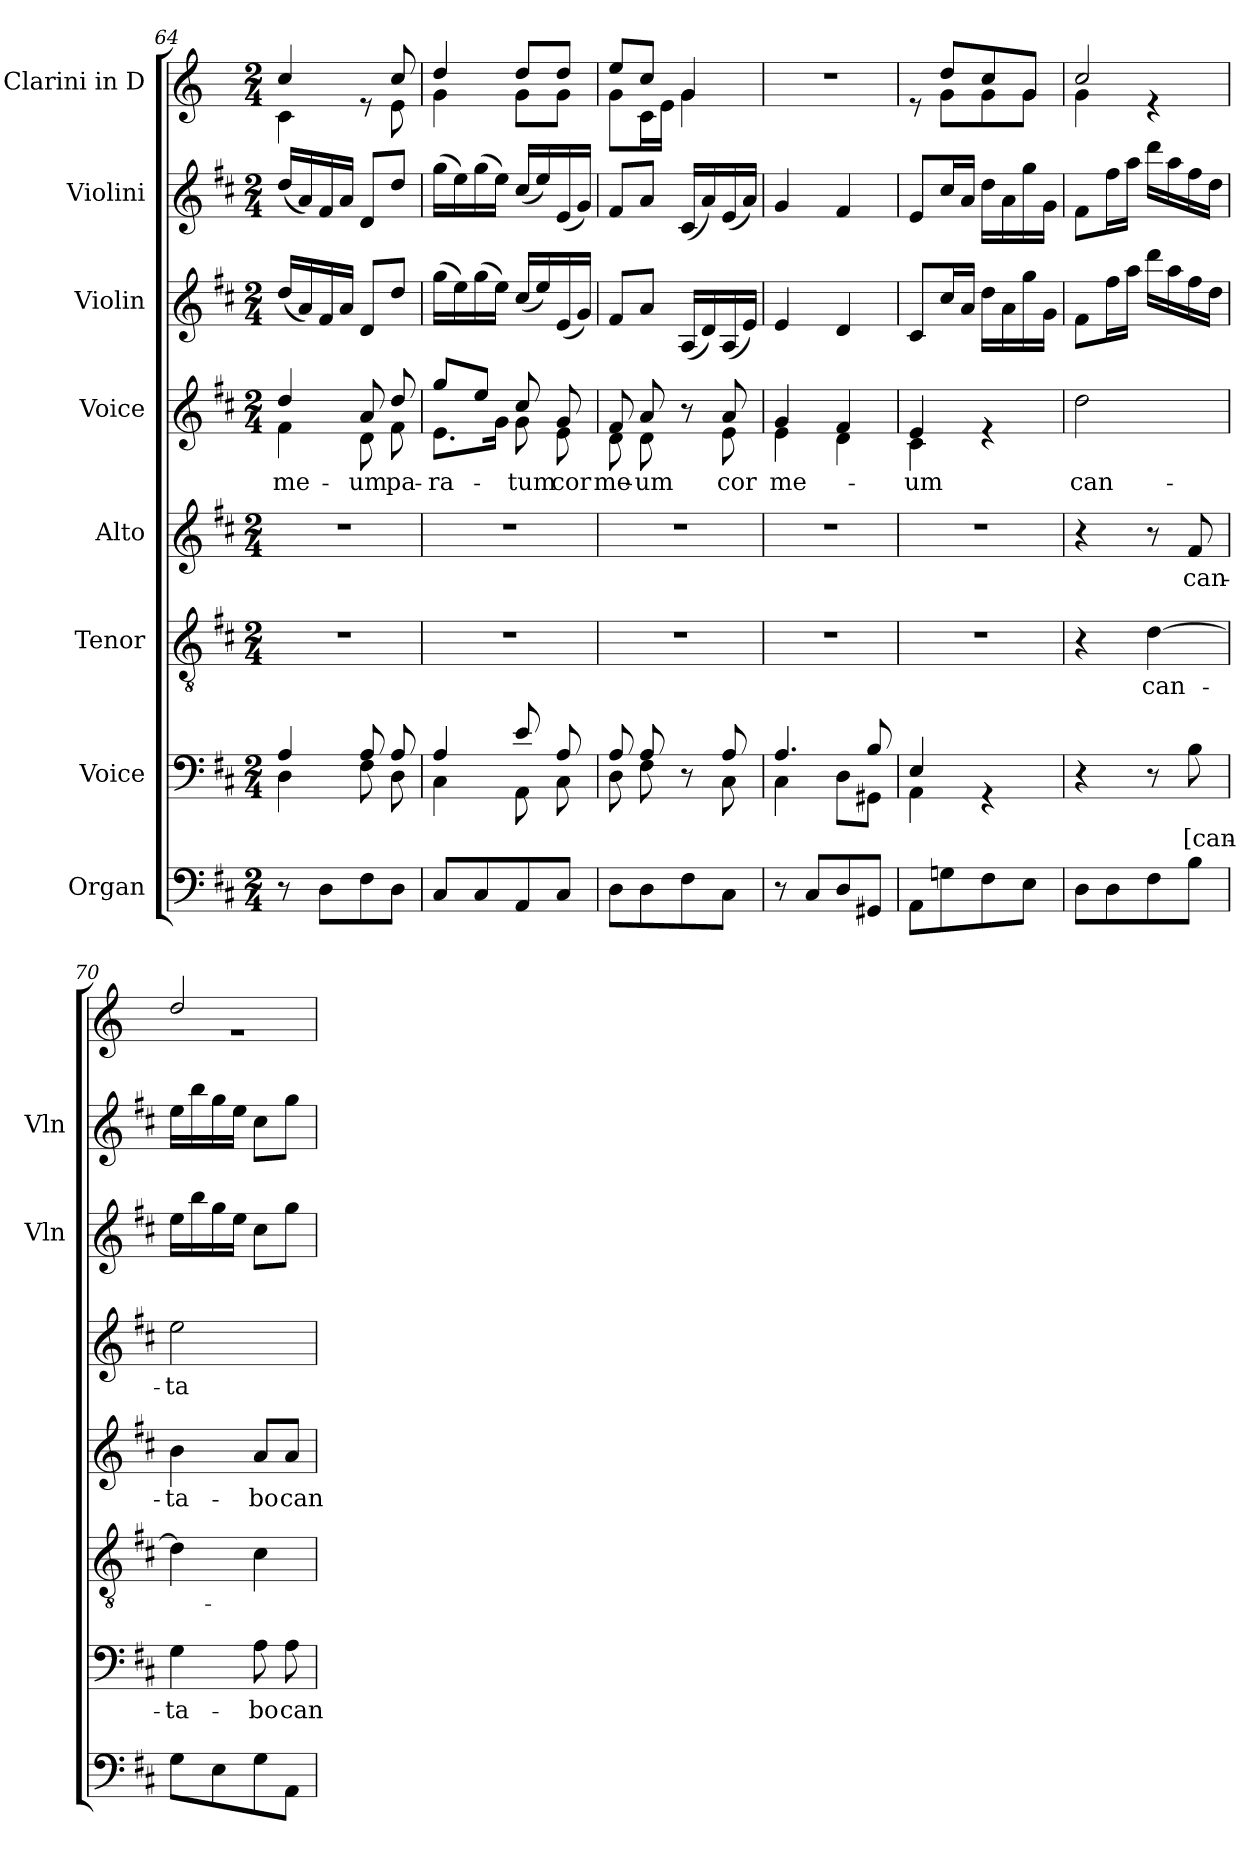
**kern	**kern	**text	**kern	**text	**kern	**text	**kern	**text	**kern	**kern	**kern
*part8	*part7	*part7	*part6	*part6	*part5	*part5	*part4	*part4	*part3	*part2	*part1
*staff8	*staff7	*staff7	*staff6	*staff6	*staff5	*staff5	*staff4	*staff4	*staff3	*staff2	*staff1
*I"Organ	*I"Voice	*	*I"Tenor	*	*I"Alto	*	*I"Voice	*	*I"Violin	*I"Violini	*I"Clarini in D
*	*	*	*	*	*	*	*	*	*I'Vln	*I'Vln	*
*clefF4	*clefF4	*	*clefGv2	*	*clefG2	*	*clefG2	*	*clefG2	*clefG2	*clefG2
*	*	*	*	*	*	*	*	*	*	*	*ITrd-1c-2
*k[f#c#]	*k[f#c#]	*	*k[f#c#]	*	*k[f#c#]	*	*k[f#c#]	*	*k[f#c#]	*k[f#c#]	*k[f#c#]
*M2/4	*M2/4	*	*M2/4	*	*M2/4	*	*M2/4	*	*M2/4	*M2/4	*M2/4
=64	=64	=64	=64	=64	=64	=64	=64	=64	=64	=64	=64
*	*^	*	*	*	*	*	*	*	*	*	*
!	!	!	!	!	!	!	!	!	!LO:LY:b	!	!	!
*	*	*	*	*	*	*	*	*^	*	*	*	*^
8r	4A/	4D\	.	2r	.	2r	.	4dd/	4f#\	me-	(16dd/LL	(16dd/LL	4dd/	4d\
.	.	.	.	.	.	.	.	.	.	.	16a/)	16a/)	.	.
8D\L	.	.	.	.	.	.	.	.	.	.	16f#/	16f#/	.	.
.	.	.	.	.	.	.	.	.	.	.	16a/JJ	16a/JJ	.	.
!	!	!	!	!	!	!	!	!	!	!LO:LY:b	!	!	!	!
8F#\	8A/	8F#\	.	.	.	.	.	8a/	8d\	-um	8d/L	8d/L	8re	8ryy
!	!	!	!	!	!	!	!	!	!	!LO:LY:b	!	!	!	!
8D\J	8A/	8D\	.	.	.	.	.	8dd/	8f#\	pa-	8dd/J	8dd/J	8dd/	8f#\
!!LO:PB:g=z	!!
=65	=65	=65	=65	=65	=65	=65	=65	=65	=65	=65	=65	=65	=65	=65
!	!	!	!	!	!	!	!	!	!	!LO:LY:b	!	!	!	!
8C#/L	4A/	4C#\	.	2r	.	2r	.	8gg/L	8.e\L	-ra-	(16gg\LL	(16gg\LL	4ee/	4a\
.	.	.	.	.	.	.	.	.	.	.	16ee\)	16ee\)	.	.
8C#/	.	.	.	.	.	.	.	8ee/J	.	.	(16gg\	(16gg\	.	.
.	.	.	.	.	.	.	.	.	16g\Jk	.	16ee\JJ)	16ee\JJ)	.	.
!	!	!	!	!	!	!	!	!	!	!LO:LY:b	!	!	!	!
8AA/	8e/	8AA\	.	.	.	.	.	8cc#/	8g\	-tum	(16cc#/LL	(16cc#/LL	8ee/L	8a\L
.	.	.	.	.	.	.	.	.	.	.	16ee/)	16ee/)	.	.
!	!	!	!	!	!	!	!	!	!	!LO:LY:b	!	!	!	!
8C#/J	8A/	8C#\	.	.	.	.	.	8g/	8e\	cor	(16e/	(16e/	8ee/J	8a\J
.	.	.	.	.	.	.	.	.	.	.	16g/JJ)	16g/JJ)	.	.
=66	=66	=66	=66	=66	=66	=66	=66	=66	=66	=66	=66	=66	=66	=66
!	!	!	!	!	!	!	!	!	!	!LO:LY:b	!	!	!	!
8D\L	8A/	8D\	.	2r	.	2r	.	8f#/	8d\	me-	8f#/L	8f#/L	8ff#/L	8a\L
!	!	!	!	!	!	!	!	!	!	!LO:LY:b	!	!	!	!
8D\	8A/	8F#\	.	.	.	.	.	8a/	8d\	-um	8a/J	8a/J	8dd/J	16d\L
.	.	.	.	.	.	.	.	.	.	.	.	.	.	16f#\JJ
8F#\	8r	8ryy	.	.	.	.	.	8r	8ryy	.	(16A/LL	(16c#/LL	4a/	4a\
.	.	.	.	.	.	.	.	.	.	.	16d/)	16a/)	.	.
!	!	!	!	!	!	!	!	!	!	!LO:LY:b	!	!	!	!
8C#\J	8A/	8C#\	.	.	.	.	.	8a/	8e\	cor	(16A/	(16e/	.	.
.	.	.	.	.	.	.	.	.	.	.	16e/JJ)	16a/JJ)	.	.
*	*	*	*	*	*	*	*	*	*	*	*	*	*v	*v
=67	=67	=67	=67	=67	=67	=67	=67	=67	=67	=67	=67	=67	=67
!	!	!	!	!	!	!	!	!	!	!LO:LY:b	!	!	!
8r	4.A/	4C#\	.	2r	.	2r	.	4g/	4e\	me-	4e/	4g/	2r
8C#/L	.	.	.	.	.	.	.	.	.	.	.	.	.
8D/	.	8D\L	.	.	.	.	.	4f#/	4d\	.	4d/	4f#/	.
8GG#X/J	8B/	8GG#X\J	.	.	.	.	.	.	.	.	.	.	.
=68	=68	=68	=68	=68	=68	=68	=68	=68	=68	=68	=68	=68	=68
!	!	!	!	!	!	!	!	!	!	!LO:LY:b	!	!	!
*	*	*	*	*	*	*	*	*	*	*	*	*	*^
8AA\L	4E/	4AA\	.	2r	.	2r	.	4e/	4c#\	-um	8c#/L	8e/L	8re	8ryy
8Gn\	.	.	.	.	.	.	.	.	.	.	16cc#/L	16cc#/L	8ee/L	8a\L
.	.	.	.	.	.	.	.	.	.	.	16a/JJ	16a/JJ	.	.
8F#\	4rGG	4ryy	.	.	.	.	.	4re	4ryy	.	16dd\LL	16dd\LL	8dd/	8a\
.	.	.	.	.	.	.	.	.	.	.	16a\	16a\	.	.
8E\J	.	.	.	.	.	.	.	.	.	.	16gg\	16gg\	8a/J	8a\J
.	.	.	.	.	.	.	.	.	.	.	16g\JJ	16g\JJ	.	.
*	*v	*v	*	*	*	*	*	*v	*v	*	*	*	*	*
!!LO:LB:g=z	!!
=69	=69	=69	=69	=69	=69	=69	=69	=69	=69	=69	=69	=69
!	!	!	!	!	!	!	!	!LO:LY:b	!	!	!	!
8D\L	4r	.	4r	.	4r	.	2dd\	can-	8f#\L	8f#\L	2dd/	4a\
8D\	.	.	.	.	.	.	.	.	16ff#\L	16ff#\L	.	.
.	.	.	.	.	.	.	.	.	16aa\JJ	16aa\JJ	.	.
!	!	!	!	!LO:LY:b	!	!	!	!	!	!	!	!
8F#\	8r	.	[4d\	can-	8r	.	.	.	16ddd\LL	16ddd\LL	.	4r
.	.	.	.	.	.	.	.	.	16aa\	16aa\	.	.
!	!	!LO:LY:b	!	!	!	!LO:LY:b	!	!	!	!	!	!
8B\J	8B\	[can-	.	.	8f#/	can-	.	.	16ff#\	16ff#\	.	.
.	.	.	.	.	.	.	.	.	16dd\JJ	16dd\JJ	.	.
=70	=70	=70	=70	=70	=70	=70	=70	=70	=70	=70	=70	=70
!	!	!LO:LY:b	!	!	!	!LO:LY:b	!	!LO:LY:b	!	!	!	!
8G\L	4G\	-ta-	4d\]	.	4b\	-ta-	2ee\	-ta-	16ee\LL	16ee\LL	2ee/	2r
.	.	.	.	.	.	.	.	.	16bb\	16bb\	.	.
8E\	.	.	.	.	.	.	.	.	16gg\	16gg\	.	.
.	.	.	.	.	.	.	.	.	16ee\JJ	16ee\JJ	.	.
!	!	!LO:LY:b	!	!	!	!LO:LY:b	!	!	!	!	!	!
8G\	8A\	-bo	4c#\	.	8a/L	-bo	.	.	8cc#\L	8cc#\L	.	.
!	!	!LO:LY:b	!	!	!	!LO:LY:b	!	!	!	!	!	!
8AA\J	8A\	can-	.	.	8a/J	can-	.	.	8gg\J	8gg\J	.	.
*	*	*	*	*	*	*	*	*	*	*	*v	*v
=	=	=	=	=	=	=	=	=	=	=	=
*-	*-	*-	*-	*-	*-	*-	*-	*-	*-	*-	*-
